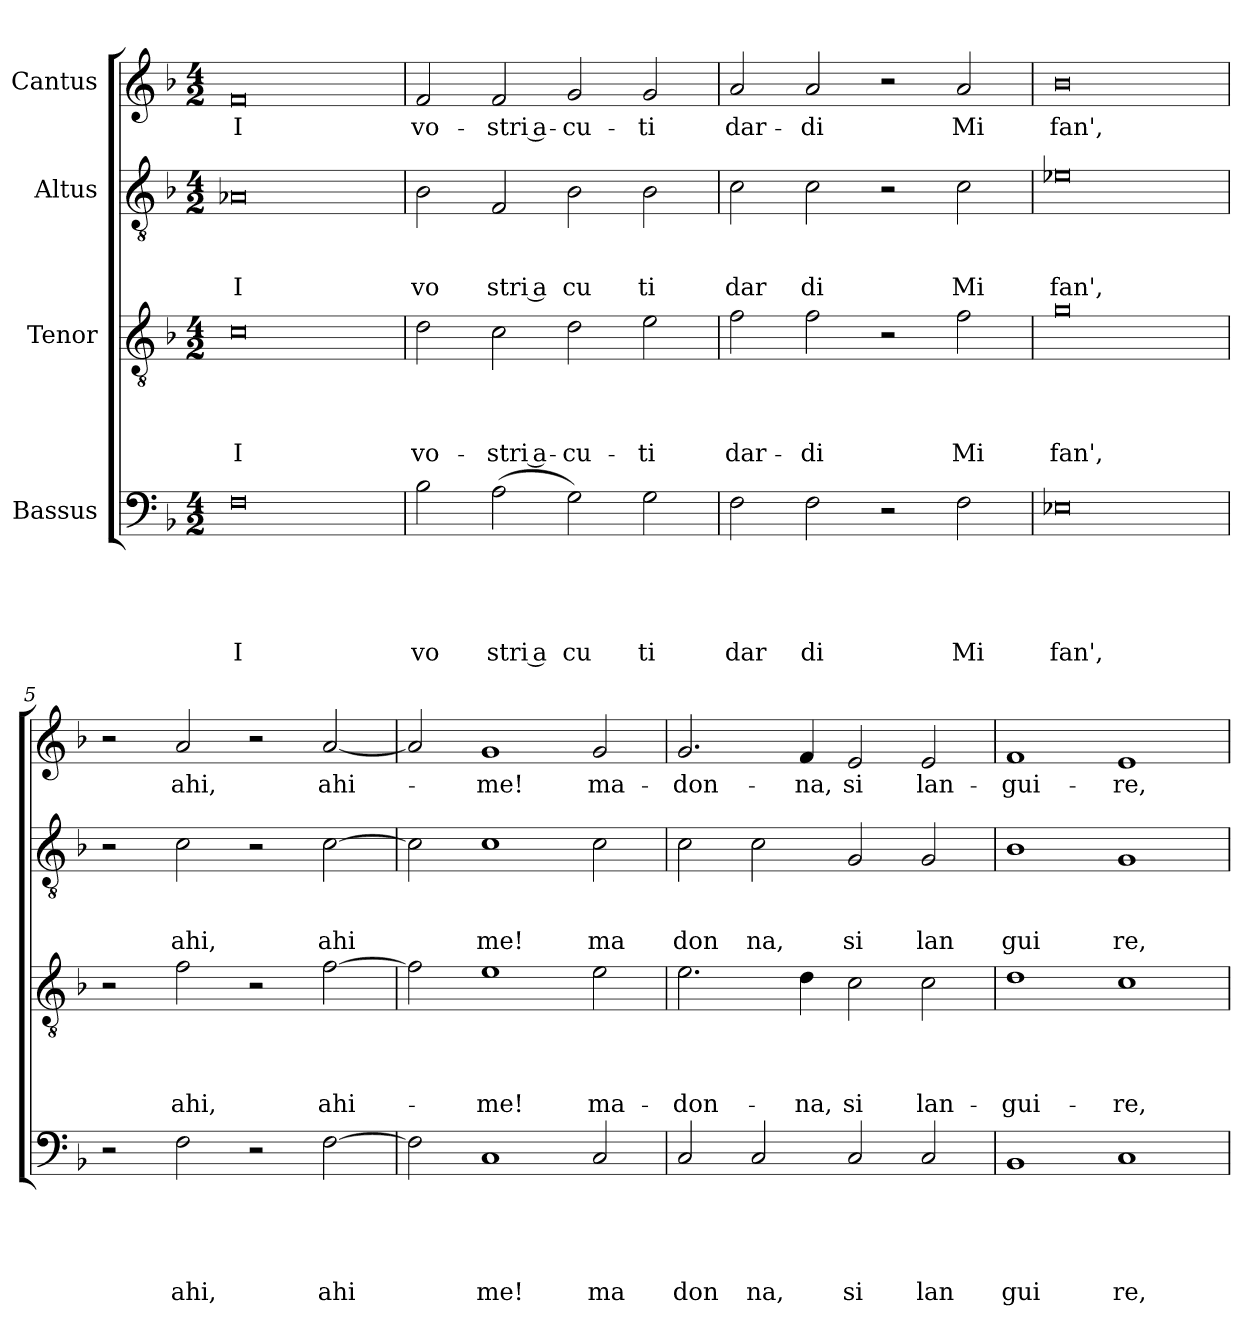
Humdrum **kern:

**kern	**text	**text	**text	**text	**text	**kern	**text	**text	**text	**text	**kern	**text	**text	**text	**kern	**text
*part4	*part4	*part4	*part4	*part4	*part4	*part3	*part3	*part3	*part3	*part3	*part2	*part2	*part2	*part2	*part1	*part1
*staff4	*staff4	*staff4	*staff4	*staff4	*staff4	*staff3	*staff3	*staff3	*staff3	*staff3	*staff2	*staff2	*staff2	*staff2	*staff1	*staff1
*I"Bassus	*	*	*	*	*	*I"Tenor	*	*	*	*	*I"Altus	*	*	*	*I"Cantus	*
*clefF4	*	*	*	*	*	*clefGv2	*	*	*	*	*clefGv2	*	*	*	*clefG2	*
*k[b-]	*	*	*	*	*	*k[b-]	*	*	*	*	*k[b-]	*	*	*	*k[b-]	*
*F:	*	*	*	*	*	*F:	*	*	*	*	*F:	*	*	*	*F:	*
*M4/2	*	*	*	*	*	*M4/2	*	*	*	*	*M4/2	*	*	*	*M4/2	*
=1	=1	=1	=1	=1	=1	=1	=1	=1	=1	=1	=1	=1	=1	=1	=1	=1
!	!	!	!	!	!LO:LY:b	!	!	!	!	!LO:LY:b	!	!	!	!LO:LY:b	!	!LO:LY:b
0F	.	.	.	.	I	0c	.	.	.	I	0A-X	.	.	I	0f	I
=2	=2	=2	=2	=2	=2	=2	=2	=2	=2	=2	=2	=2	=2	=2	=2	=2
!	!	!	!	!	!LO:LY:b	!	!	!	!	!LO:LY:b	!	!	!	!LO:LY:b	!	!LO:LY:b
2B-\	.	.	.	.	vo	2d\	.	.	.	vo-	2B-\	.	.	vo	2f/	vo-
!	!	!	!	!	!LO:LY:b:rj	!	!	!	!	!LO:LY:b:rj	!	!	!	!LO:LY:b:rj	!	!LO:LY:b:rj
(<2A\	.	.	.	.	stri a	2c\	.	.	.	-stri a-	2F/	.	.	stri a	2f/	-stri a-
!	!	!	!	!	!LO:LY:b	!	!	!	!	!LO:LY:b	!	!	!	!LO:LY:b	!	!LO:LY:b
(2G\)	.	.	.	.	cu	2d\	.	.	.	-cu-	2B-\	.	.	cu	2g/	-cu-
!	!	!	!	!	!LO:LY:b	!	!	!	!	!LO:LY:b	!	!	!	!LO:LY:b	!	!LO:LY:b
2G\	.	.	.	.	ti	2e\	.	.	.	-ti	2B-\	.	.	ti	2g/	-ti
=3	=3	=3	=3	=3	=3	=3	=3	=3	=3	=3	=3	=3	=3	=3	=3	=3
!	!	!	!	!	!LO:LY:b	!	!	!	!	!LO:LY:b	!	!	!	!LO:LY:b	!	!LO:LY:b
2F\	.	.	.	.	dar	2f\	.	.	.	dar-	2c\	.	.	dar	2a/	dar-
!	!	!	!	!	!LO:LY:b	!	!	!	!	!LO:LY:b	!	!	!	!LO:LY:b	!	!LO:LY:b
2F\	.	.	.	.	di	2f\	.	.	.	-di	2c\	.	.	di	2a/	-di
2r	.	.	.	.	.	2r	.	.	.	.	2r	.	.	.	2r	.
!	!	!	!	!	!LO:LY:b	!	!	!	!	!LO:LY:b	!	!	!	!LO:LY:b	!	!LO:LY:b
2F\	.	.	.	.	Mi	2f\	.	.	.	Mi	2c\	.	.	Mi	2a/	Mi
=4	=4	=4	=4	=4	=4	=4	=4	=4	=4	=4	=4	=4	=4	=4	=4	=4
!	!	!	!	!	!LO:LY:b	!	!	!	!	!LO:LY:b	!	!	!	!LO:LY:b	!	!LO:LY:b
0E-X	.	.	.	.	fan',	0g	.	.	.	fan',	0e-X	.	.	fan',	0b-	fan',
=5	=5	=5	=5	=5	=5	=5	=5	=5	=5	=5	=5	=5	=5	=5	=5	=5
2r	.	.	.	.	.	2r	.	.	.	.	2r	.	.	.	2r	.
!	!	!	!	!	!LO:LY:b	!	!	!	!	!LO:LY:b	!	!	!	!LO:LY:b	!	!LO:LY:b
2F\	.	.	.	.	ahi,	2f\	.	.	.	ahi,	2c\	.	.	ahi,	2a/	ahi,
2r	.	.	.	.	.	2r	.	.	.	.	2r	.	.	.	2r	.
!	!	!	!	!	!LO:LY:b	!	!	!	!	!LO:LY:b	!	!	!	!LO:LY:b	!	!LO:LY:b
[>2F\	.	.	.	.	ahi	[>2f\	.	.	.	ahi-	[>2c\	.	.	ahi	[<2a/	ahi-
=6	=6	=6	=6	=6	=6	=6	=6	=6	=6	=6	=6	=6	=6	=6	=6	=6
2F\]	.	.	.	.	.	2f\]	.	.	.	.	2c\]	.	.	.	2a/]	.
!	!	!	!	!	!LO:LY:b	!	!	!	!	!LO:LY:b	!	!	!	!LO:LY:b	!	!LO:LY:b
1C	.	.	.	.	me!	1e	.	.	.	-me!	1c	.	.	me!	1g	-me!
!	!	!	!	!	!LO:LY:b	!	!	!	!	!LO:LY:b	!	!	!	!LO:LY:b	!	!LO:LY:b
2C/	.	.	.	.	ma	2e\	.	.	.	ma-	2c\	.	.	ma	2g/	ma-
!!LO:LB:g=z
=7	=7	=7	=7	=7	=7	=7	=7	=7	=7	=7	=7	=7	=7	=7	=7	=7
!	!	!	!	!	!LO:LY:b	!	!	!	!	!LO:LY:b	!	!	!	!LO:LY:b	!	!LO:LY:b
2C/	.	.	.	.	don	2.e\	.	.	.	-don-	2c\	.	.	don	2.g/	-don-
!	!	!	!	!	!LO:LY:b	!	!	!	!	!	!	!	!	!LO:LY:b	!	!
2C/	.	.	.	.	na,	.	.	.	.	.	2c\	.	.	na,	.	.
!	!	!	!	!	!	!	!	!	!	!LO:LY:b	!	!	!	!	!	!LO:LY:b
.	.	.	.	.	.	4d\	.	.	.	-na,	.	.	.	.	4f/	-na,
!	!	!	!	!	!LO:LY:b	!	!	!	!	!LO:LY:b	!	!	!	!LO:LY:b	!	!LO:LY:b
2C/	.	.	.	.	si	2c\	.	.	.	si	2G/	.	.	si	2e/	si
!	!	!	!	!	!LO:LY:b	!	!	!	!	!LO:LY:b	!	!	!	!LO:LY:b	!	!LO:LY:b
2C/	.	.	.	.	lan	2c\	.	.	.	lan-	2G/	.	.	lan	2e/	lan-
=8	=8	=8	=8	=8	=8	=8	=8	=8	=8	=8	=8	=8	=8	=8	=8	=8
!	!	!	!	!	!LO:LY:b	!	!	!	!	!LO:LY:b	!	!	!	!LO:LY:b	!	!LO:LY:b
1BB-	.	.	.	.	gui	1d	.	.	.	-gui-	1B-	.	.	gui	1f	-gui-
!	!	!	!	!	!LO:LY:b	!	!	!	!	!LO:LY:b	!	!	!	!LO:LY:b	!	!LO:LY:b
1C	.	.	.	.	re,	1c	.	.	.	-re,	1G	.	.	re,	1e	-re,
=	=	=	=	=	=	=	=	=	=	=	=	=	=	=	=	=
*-	*-	*-	*-	*-	*-	*-	*-	*-	*-	*-	*-	*-	*-	*-	*-	*-
